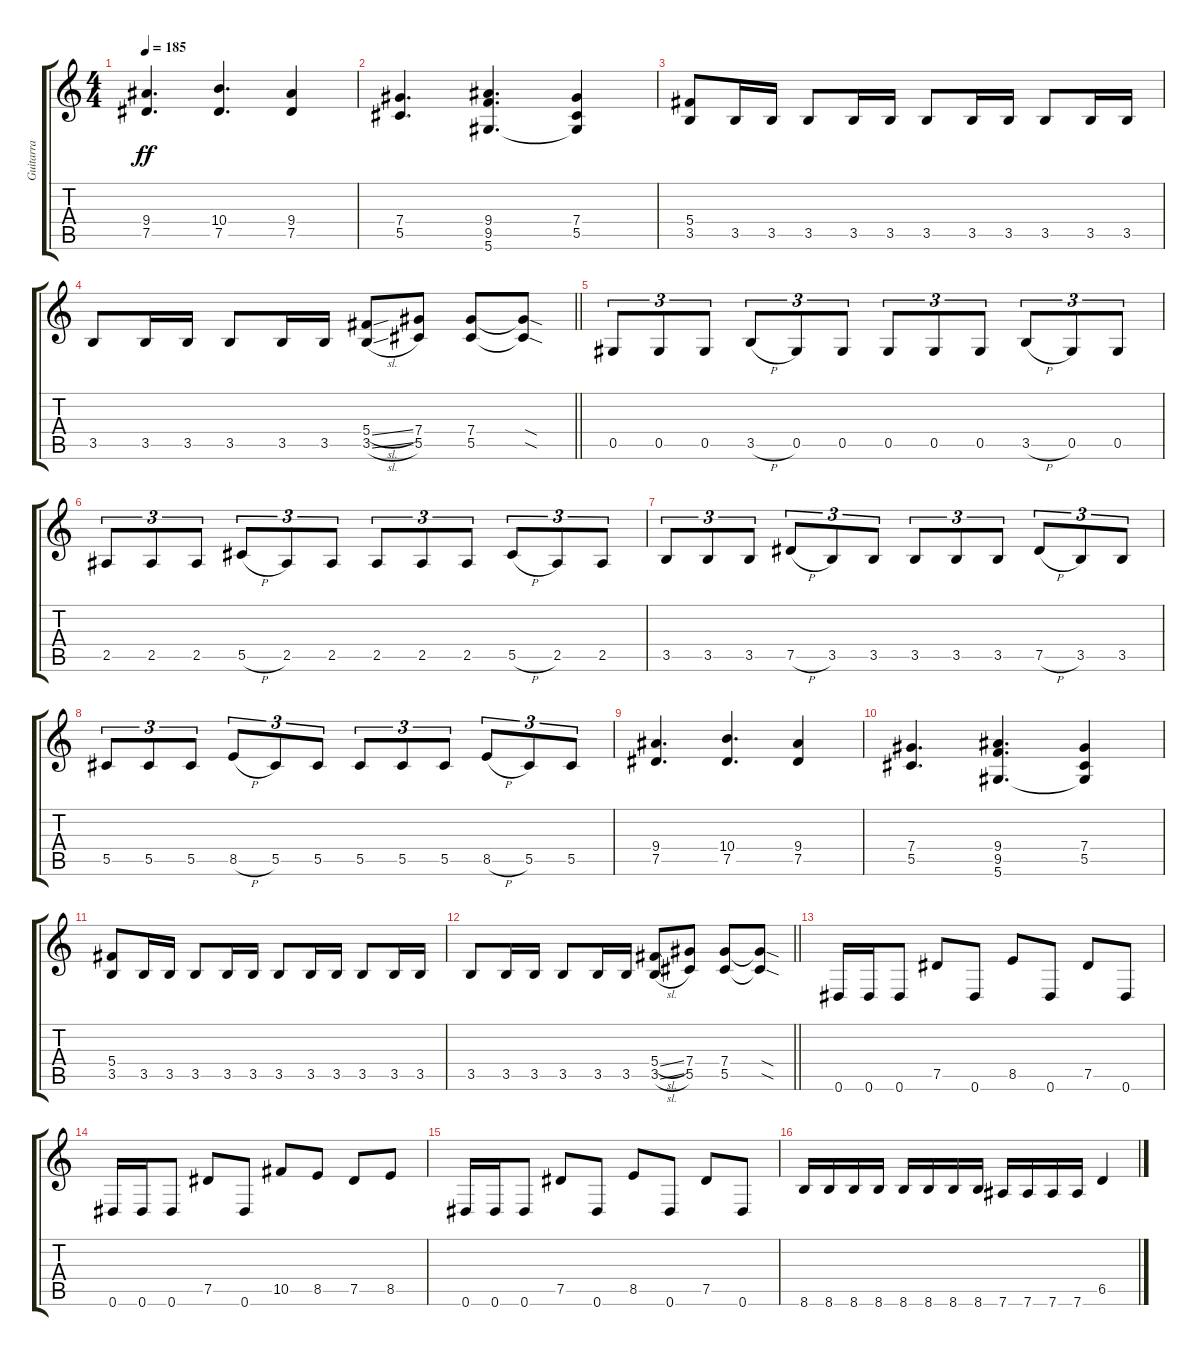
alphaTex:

\track ("Guitarra" "Guitarra") {instrument distortionguitar}
\staff {score tabs}
\tuning (Eb4 Bb3 Gb3 Db3 Ab2 Eb2) {hide}
\ts (4 4)
\tempo 185
\clef g2
\ks c
(9.4 7.5).4{d dy ff} (10.4 7.5).4{d} (9.4 7.5).4 |
(7.4 5.5).4{d} (9.4 9.5 5.6).4{d} (7.4 5.5 5.6{t}).4 |
(5.4 3.5).8 3.5.16 3.5.16 3.5.8 3.5.16 3.5.16 3.5.8 3.5.16 3.5.16 3.5.8 3.5.16 3.5.16 |
\barLineRight lightlight
3.5.8 3.5.16 3.5.16 3.5.8 3.5.16 3.5.16 (5.4{sl} 3.5{sl}).8 (7.4 5.5).8 (7.4 5.5).8 (7.4{sod t} 5.5{sod t}).8 |
0.5.8{tu (3 2)} 0.5.8{tu (3 2)} 0.5.8{tu (3 2)} 3.5{h}.8{tu (3 2)} 0.5.8{tu (3 2)} 0.5.8{tu (3 2)} 0.5.8{tu (3 2)} 0.5.8{tu (3 2)} 0.5.8{tu (3 2)} 3.5{h}.8{tu (3 2)} 0.5.8{tu (3 2)} 0.5.8{tu (3 2)} |
2.5.8{tu (3 2)} 2.5.8{tu (3 2)} 2.5.8{tu (3 2)} 5.5{h}.8{tu (3 2)} 2.5.8{tu (3 2)} 2.5.8{tu (3 2)} 2.5.8{tu (3 2)} 2.5.8{tu (3 2)} 2.5.8{tu (3 2)} 5.5{h}.8{tu (3 2)} 2.5.8{tu (3 2)} 2.5.8{tu (3 2)} |
3.5.8{tu (3 2)} 3.5.8{tu (3 2)} 3.5.8{tu (3 2)} 7.5{h}.8{tu (3 2)} 3.5.8{tu (3 2)} 3.5.8{tu (3 2)} 3.5.8{tu (3 2)} 3.5.8{tu (3 2)} 3.5.8{tu (3 2)} 7.5{h}.8{tu (3 2)} 3.5.8{tu (3 2)} 3.5.8{tu (3 2)} |
5.5.8{tu (3 2)} 5.5.8{tu (3 2)} 5.5.8{tu (3 2)} 8.5{h}.8{tu (3 2)} 5.5.8{tu (3 2)} 5.5.8{tu (3 2)} 5.5.8{tu (3 2)} 5.5.8{tu (3 2)} 5.5.8{tu (3 2)} 8.5{h}.8{tu (3 2)} 5.5.8{tu (3 2)} 5.5.8{tu (3 2)} |
(9.4 7.5).4{d} (10.4 7.5).4{d} (9.4 7.5).4 |
(7.4 5.5).4{d} (9.4 9.5 5.6).4{d} (7.4 5.5 5.6{t}).4 |
(5.4 3.5).8 3.5.16 3.5.16 3.5.8 3.5.16 3.5.16 3.5.8 3.5.16 3.5.16 3.5.8 3.5.16 3.5.16 |
\barLineRight lightlight
3.5.8 3.5.16 3.5.16 3.5.8 3.5.16 3.5.16 (5.4{sl} 3.5{sl}).8 (7.4 5.5).8 (7.4 5.5).8 (7.4{sod t} 5.5{sod t}).8 |
0.6.16 0.6.16 0.6.8 7.5.8 0.6.8 8.5.8 0.6.8 7.5.8 0.6.8 |
0.6.16 0.6.16 0.6.8 7.5.8 0.6.8 10.5.8 8.5.8 7.5.8 8.5.8 |
0.6.16 0.6.16 0.6.8 7.5.8 0.6.8 8.5.8 0.6.8 7.5.8 0.6.8 |
8.6.16 8.6.16 8.6.16 8.6.16 8.6.16 8.6.16 8.6.16 8.6.16 7.6.16 7.6.16 7.6.16 7.6.16 6.5.4
